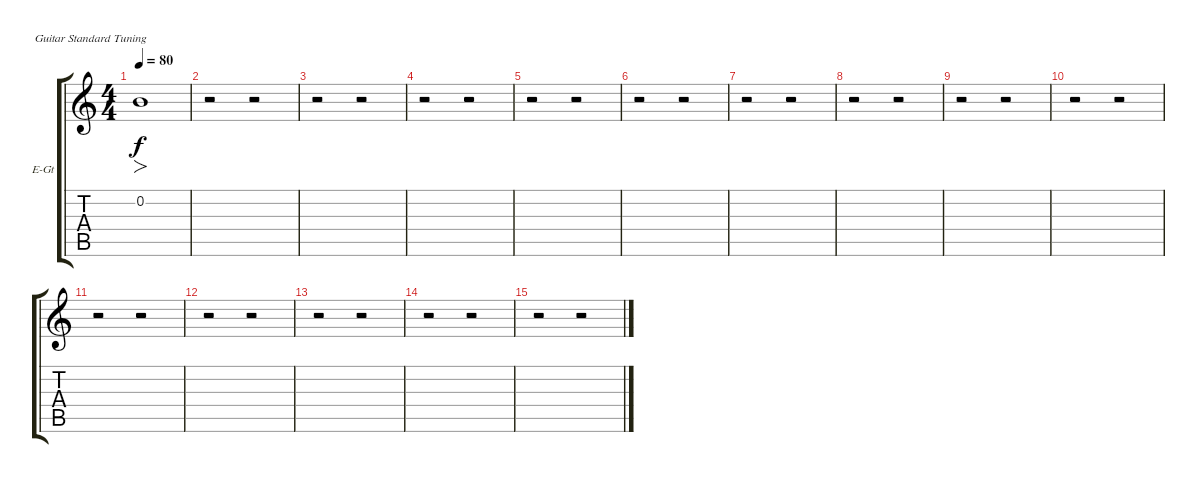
\bracketExtendMode groupsimilarinstruments
\firstSystemTrackNameOrientation horizontal
\otherSystemsTrackNameOrientation horizontal
\track ("Guitar2" "E-Gt") {instrument overdrivenguitar}
\staff {score tabs}
\tuning (E4 B3 G3 D3 A2 E2)
\ts (4 4)
\tempo 80
\clef g2
\ks c
0.2.1{fo dy f} |
r.2 r.2 |
r.2 r.2 |
r.2 r.2 |
r.2 r.2 |
r.2 r.2 |
r.2 r.2 |
r.2 r.2 |
r.2 r.2 |
r.2 r.2 |
r.2 r.2 |
r.2 r.2 |
r.2 r.2 |
r.2 r.2 |
r.2 r.2
